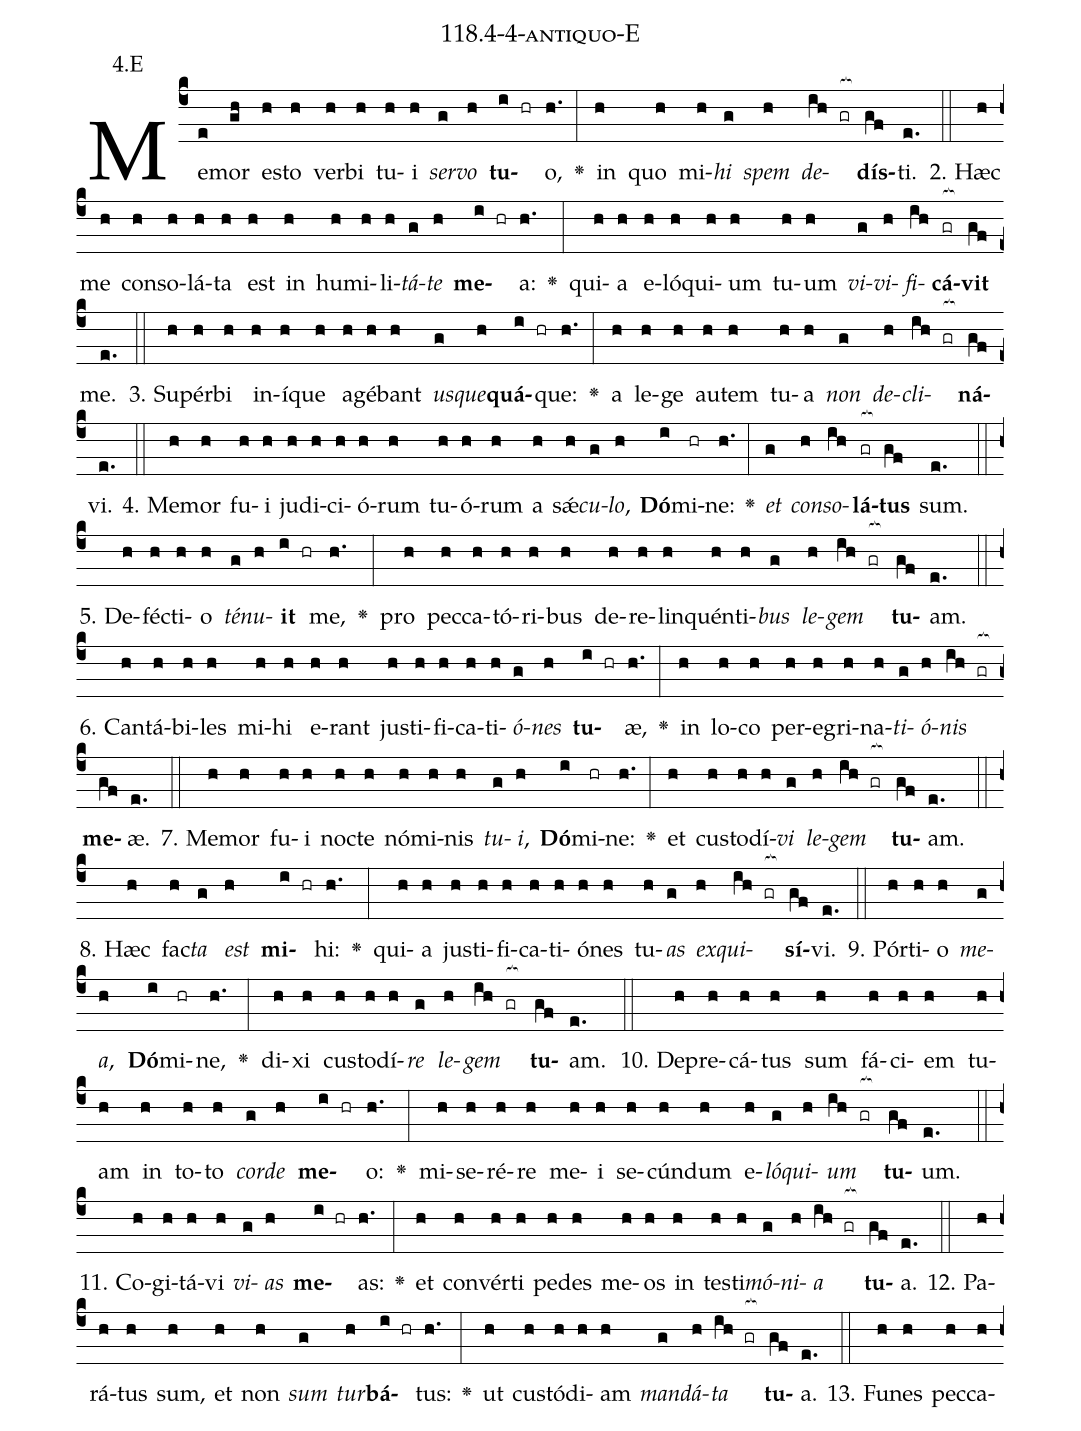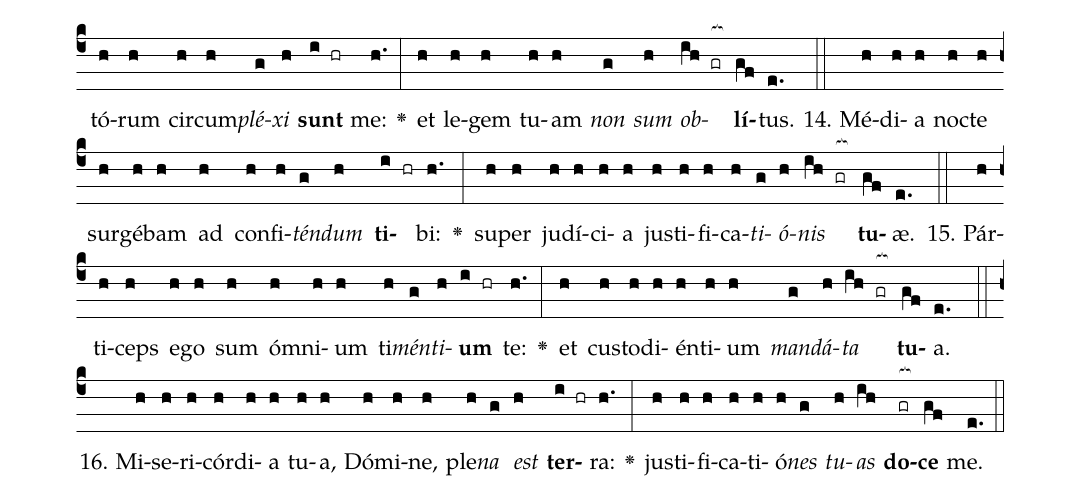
name: 118.4-4-antiquo-E;
annotation: 4.E;
%%
(c4)Me(e)mor(gh) es(h)to(h) ver(h)bi(h) tu(h)i(h) <i>ser</i>(g)<i>vo</i>(h) <b>tu</b>(i hr)o,(h.) <v>\greheightstar</v>(:) in(h) quo(h) mi(h)<i>hi</i>(g) <i>spem</i>(h) <i>de</i>(ih gr[ocb:1{])<b>dís</b>(gf[ocb:0}])ti.(e.) (::)
2. Hæc(h) me(h) con(h)so(h)lá(h)ta(h) est(h) in(h) hu(h)mi(h)li(h)<i>tá</i>(g)<i>te</i>(h) <b>me</b>(i hr)a:(h.) <v>\greheightstar</v>(:) qui(h)a(h) e(h)ló(h)qui(h)um(h) tu(h)um(h) <i>vi</i>(g)<i>vi</i>(h)<i>fi</i>(ih)<b>cá</b>(gr[ocb:1{])<b>vit</b>(gf[ocb:0}]) me.(e.) (::)
3. Su(h)pér(h)bi(h) in(h)í(h)que(h) a(h)gé(h)bant(h) <i>us</i>(g)<i>que</i>(h)<b>quá</b>(i hr)que:(h.) <v>\greheightstar</v>(:) a(h) le(h)ge(h) au(h)tem(h) tu(h)a(h) <i>non</i>(g) <i>de</i>(h)<i>cli</i>(ih gr[ocb:1{])<b>ná</b>(gf[ocb:0}])vi.(e.) (::)
4. Me(h)mor(h) fu(h)i(h) ju(h)di(h)ci(h)ó(h)rum(h) tu(h)ó(h)rum(h) a(h) sǽ(h)<i>cu</i>(g)<i>lo</i>,(h) <b>Dó</b>(i)mi(hr)ne:(h.) <v>\greheightstar</v>(:) <i>et</i>(g) <i>con</i>(h)<i>so</i>(ih)<b>lá</b>(gr[ocb:1{])<b>tus</b>(gf[ocb:0}]) sum.(e.) (::)
5. De(h)féc(h)ti(h)o(h) <i>té</i>(g)<i>nu</i>(h)<b>it</b>(i hr) me,(h.) <v>\greheightstar</v>(:) pro(h) pec(h)ca(h)tó(h)ri(h)bus(h) de(h)re(h)lin(h)quén(h)ti(h)<i>bus</i>(g) <i>le</i>(h)<i>gem</i>(ih gr[ocb:1{]) <b>tu</b>(gf[ocb:0}])am.(e.) (::)
6. Can(h)tá(h)bi(h)les(h) mi(h)hi(h) e(h)rant(h) jus(h)ti(h)fi(h)ca(h)ti(h)<i>ó</i>(g)<i>nes</i>(h) <b>tu</b>(i hr)æ,(h.) <v>\greheightstar</v>(:) in(h) lo(h)co(h) per(h)e(h)gri(h)na(h)<i>ti</i>(g)<i>ó</i>(h)<i>nis</i>(ih gr[ocb:1{]) <b>me</b>(gf[ocb:0}])æ.(e.) (::)
7. Me(h)mor(h) fu(h)i(h) noc(h)te(h) nó(h)mi(h)nis(h) <i>tu</i>(g)<i>i</i>,(h) <b>Dó</b>(i)mi(hr)ne:(h.) <v>\greheightstar</v>(:) et(h) cus(h)to(h)dí(h)<i>vi</i>(g) <i>le</i>(h)<i>gem</i>(ih gr[ocb:1{]) <b>tu</b>(gf[ocb:0}])am.(e.) (::)
8. Hæc(h) fac(h)<i>ta</i>(g) <i>est</i>(h) <b>mi</b>(i hr)hi:(h.) <v>\greheightstar</v>(:) qui(h)a(h) jus(h)ti(h)fi(h)ca(h)ti(h)ó(h)nes(h) tu(h)<i>as</i>(g) <i>ex</i>(h)<i>qui</i>(ih gr[ocb:1{])<b>sí</b>(gf[ocb:0}])vi.(e.) (::)
9. Pór(h)ti(h)o(h) <i>me</i>(g)<i>a</i>,(h) <b>Dó</b>(i)mi(hr)ne,(h.) <v>\greheightstar</v>(:) di(h)xi(h) cus(h)to(h)dí(h)<i>re</i>(g) <i>le</i>(h)<i>gem</i>(ih gr[ocb:1{]) <b>tu</b>(gf[ocb:0}])am.(e.) (::)
10. De(h)pre(h)cá(h)tus(h) sum(h) fá(h)ci(h)em(h) tu(h)am(h) in(h) to(h)to(h) <i>cor</i>(g)<i>de</i>(h) <b>me</b>(i hr)o:(h.) <v>\greheightstar</v>(:) mi(h)se(h)ré(h)re(h) me(h)i(h) se(h)cún(h)dum(h) e(h)<i>ló</i>(g)<i>qui</i>(h)<i>um</i>(ih gr[ocb:1{]) <b>tu</b>(gf[ocb:0}])um.(e.) (::)
11. Co(h)gi(h)tá(h)vi(h) <i>vi</i>(g)<i>as</i>(h) <b>me</b>(i hr)as:(h.) <v>\greheightstar</v>(:) et(h) con(h)vér(h)ti(h) pe(h)des(h) me(h)os(h) in(h) tes(h)ti(h)<i>mó</i>(g)<i>ni</i>(h)<i>a</i>(ih gr[ocb:1{]) <b>tu</b>(gf[ocb:0}])a.(e.) (::)
12. Pa(h)rá(h)tus(h) sum,(h) et(h) non(h) <i>sum</i>(g) <i>tur</i>(h)<b>bá</b>(i hr)tus:(h.) <v>\greheightstar</v>(:) ut(h) cus(h)tó(h)di(h)am(h) <i>man</i>(g)<i>dá</i>(h)<i>ta</i>(ih gr[ocb:1{]) <b>tu</b>(gf[ocb:0}])a.(e.) (::)
13. Fu(h)nes(h) pec(h)ca(h)tó(h)rum(h) cir(h)cum(h)<i>plé</i>(g)<i>xi</i>(h) <b>sunt</b>(i hr) me:(h.) <v>\greheightstar</v>(:) et(h) le(h)gem(h) tu(h)am(h) <i>non</i>(g) <i>sum</i>(h) <i>ob</i>(ih gr[ocb:1{])<b>lí</b>(gf[ocb:0}])tus.(e.) (::)
14. Mé(h)di(h)a(h) noc(h)te(h) sur(h)gé(h)bam(h) ad(h) con(h)fi(h)<i>tén</i>(g)<i>dum</i>(h) <b>ti</b>(i hr)bi:(h.) <v>\greheightstar</v>(:) su(h)per(h) ju(h)dí(h)ci(h)a(h) jus(h)ti(h)fi(h)ca(h)<i>ti</i>(g)<i>ó</i>(h)<i>nis</i>(ih gr[ocb:1{]) <b>tu</b>(gf[ocb:0}])æ.(e.) (::)
15. Pár(h)ti(h)ceps(h) e(h)go(h) sum(h) óm(h)ni(h)um(h) ti(h)<i>mén</i>(g)<i>ti</i>(h)<b>um</b>(i hr) te:(h.) <v>\greheightstar</v>(:) et(h) cus(h)to(h)di(h)én(h)ti(h)um(h) <i>man</i>(g)<i>dá</i>(h)<i>ta</i>(ih gr[ocb:1{]) <b>tu</b>(gf[ocb:0}])a.(e.) (::)
16. Mi(h)se(h)ri(h)cór(h)di(h)a(h) tu(h)a,(h) Dó(h)mi(h)ne,(h) ple(h)<i>na</i>(g) <i>est</i>(h) <b>ter</b>(i hr)ra:(h.) <v>\greheightstar</v>(:) jus(h)ti(h)fi(h)ca(h)ti(h)ó(h)<i>nes</i>(g) <i>tu</i>(h)<i>as</i>(ih) <b>do</b>(gr[ocb:1{])<b>ce</b>(gf[ocb:0}]) me.(e.) (::)
